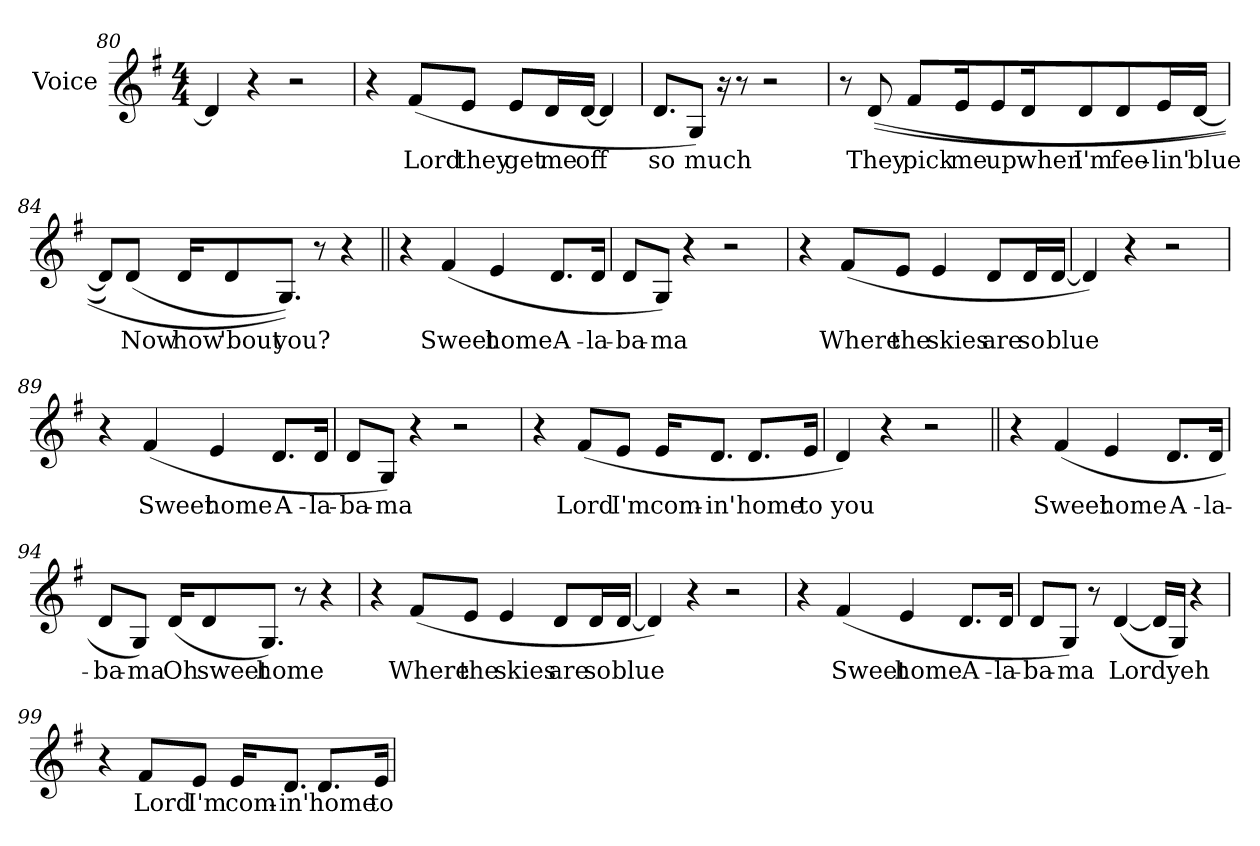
**kern	**text
*part1	*part1
*staff1	*staff1
*I"Voice	*
*I'Voice	*
*clefG2	*
*k[f#]	*
*G:	*
*M4/4	*
=80	=80
4di/]	.
4r	.
2r	.
!!LO:LB:g=z
=81	=81
4r	.
!	!LO:LY:b:color=#000000
(8f#i/L	Lord
!	!LO:LY:b:color=#000000
8ei/J	they
!	!LO:LY:b:color=#000000
8ei/L	get
!	!LO:LY:b:color=#000000
16di/L	me
!	!LO:LY:b:color=#000000
[16di/JJ	off
4di/]	.
=82	=82
!	!LO:LY:b:color=#000000
8.di/L	so
!	!LO:LY:b:color=#000000
8Gi/J)	much
16r	.
8r	.
2r	.
=83	=83
8r	.
!	!LO:LY:b:color=#000000
((8di/	They
!	!LO:LY:b:color=#000000
8f#i/L	pick
!	!LO:LY:b:color=#000000
16ei/k	me
!	!LO:LY:b:color=#000000
8ei/	up
!	!LO:LY:b:color=#000000
16di/k	when
!	!LO:LY:b:color=#000000
8di/	I'm
!	!LO:LY:b:color=#000000
8di/	fee-
!	!LO:LY:b:color=#000000
16ei/L	-lin'
!	!LO:LY:b:color=#000000
[16di/JJ	blue
!!LO:PB:g=z
=84	=84
8di/L])	.
!	!LO:LY:b:color=#000000
(8di/J	Now
!	!LO:LY:b:color=#000000
16di/KL	how
!	!LO:LY:b:color=#000000
8di/	'bout
!	!LO:LY:b:color=#000000
8.Gi/J))	you?
8r	.
4r	.
=85||	=85||
4r	.
!	!LO:LY:b:color=#000000
(4f#i/	Sweet
!	!LO:LY:b:color=#000000
4ei/	home
!	!LO:LY:b:color=#000000
8.di/L	A-
!	!LO:LY:b:color=#000000
16di/Jk	-la-
=86	=86
!	!LO:LY:b:color=#000000
8di/L	-ba-
!	!LO:LY:b:color=#000000
8Gi/J)	-ma
4r	.
2r	.
=87	=87
4r	.
!	!LO:LY:b:color=#000000
(8f#i/L	Where
!	!LO:LY:b:color=#000000
8ei/J	the
!	!LO:LY:b:color=#000000
4ei/	skies
!	!LO:LY:b:color=#000000
8di/L	are
!	!LO:LY:b:color=#000000
16di/L	so
!	!LO:LY:b:color=#000000
[16di/JJ	blue
!!LO:LB:g=z
=88	=88
4di/])	.
4r	.
2r	.
=89	=89
4r	.
!	!LO:LY:b:color=#000000
(4f#i/	Sweet
!	!LO:LY:b:color=#000000
4ei/	home
!	!LO:LY:b:color=#000000
8.di/L	A-
!	!LO:LY:b:color=#000000
16di/Jk	-la-
=90	=90
!	!LO:LY:b:color=#000000
8di/L	-ba-
!	!LO:LY:b:color=#000000
8Gi/J)	-ma
4r	.
2r	.
=91	=91
4r	.
!	!LO:LY:b:color=#000000
(8f#i/L	Lord
!	!LO:LY:b:color=#000000
8ei/J	I'm
!	!LO:LY:b:color=#000000
16ei/KL	com-
!	!LO:LY:b:color=#000000
8.di/J	-in'
!	!LO:LY:b:color=#000000
8.di/L	home
!	!LO:LY:b:color=#000000
16ei/Jk	to
=92	=92
!	!LO:LY:b:color=#000000
4di/)	you
4r	.
2r	.
!!LO:LB:g=z
=93||	=93||
4r	.
!	!LO:LY:b:color=#000000
(4f#i/	Sweet
!	!LO:LY:b:color=#000000
4ei/	home
!	!LO:LY:b:color=#000000
8.di/L	A-
!	!LO:LY:b:color=#000000
16di/Jk	-la-
=94	=94
!	!LO:LY:b:color=#000000
8di/L	-ba-
!	!LO:LY:b:color=#000000
8Gi/J)	-ma
!	!LO:LY:b:color=#000000
(16di/KL	Oh
!	!LO:LY:b:color=#000000
8di/	sweet
!	!LO:LY:b:color=#000000
8.Gi/J)	home
8r	.
4r	.
=95	=95
4r	.
!	!LO:LY:b:color=#000000
(8f#i/L	Where
!	!LO:LY:b:color=#000000
8ei/J	the
!	!LO:LY:b:color=#000000
4ei/	skies
!	!LO:LY:b:color=#000000
8di/L	are
!	!LO:LY:b:color=#000000
16di/L	so
!	!LO:LY:b:color=#000000
[16di/JJ	blue
=96	=96
4di/])	.
4r	.
2r	.
!!LO:LB:g=z
=97	=97
4r	.
!	!LO:LY:b:color=#000000
(4f#i/	Sweet
!	!LO:LY:b:color=#000000
4ei/	home
!	!LO:LY:b:color=#000000
8.di/L	A-
!	!LO:LY:b:color=#000000
16di/Jk	-la-
=98	=98
!	!LO:LY:b:color=#000000
8di/L	-ba-
!	!LO:LY:b:color=#000000
8Gi/J)	-ma
8r	.
!	!LO:LY:b:color=#000000
([4di/	Lord
16di/LL]	.
!	!LO:LY:b:color=#000000
16Gi/JJ)	yeh
4r	.
=99	=99
4r	.
!	!LO:LY:b:color=#000000
8f#i/L	Lord
!	!LO:LY:b:color=#000000
8ei/J	I'm
!	!LO:LY:b:color=#000000
16ei/KL	com-
!	!LO:LY:b:color=#000000
8.di/J	-in'
!	!LO:LY:b:color=#000000
8.di/L	home
!	!LO:LY:b:color=#000000
16ei/Jk	to
=	=
*-	*-
